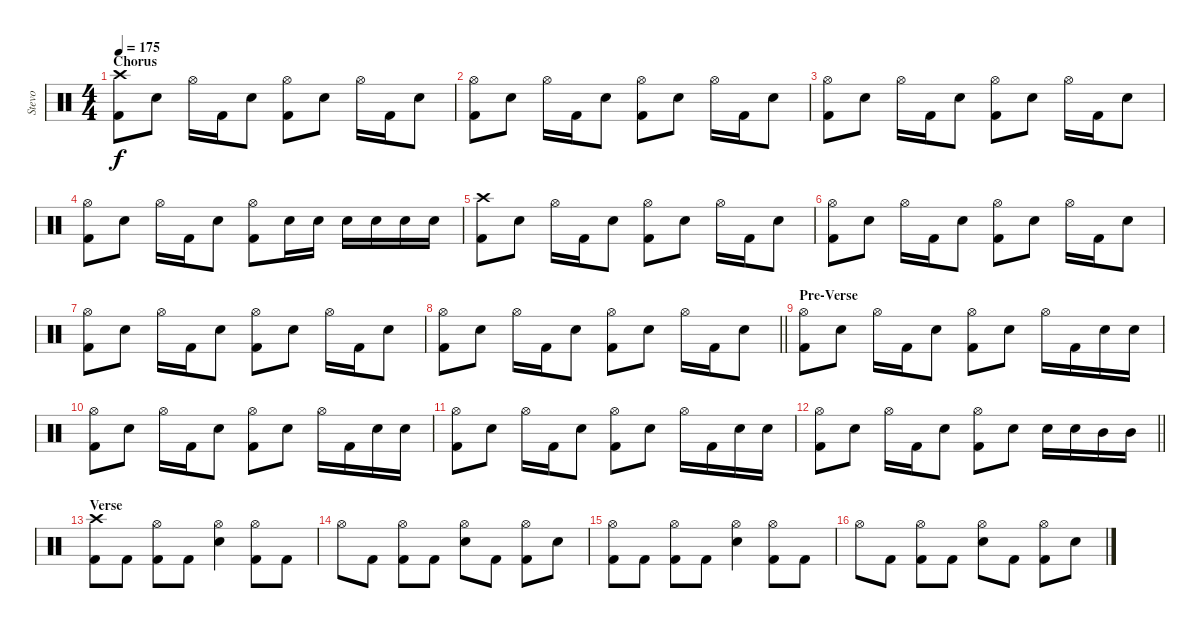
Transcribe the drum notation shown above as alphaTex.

\track ("Stevo" "Stevo") {instrument percussion}
\staff {score}
\articulation defaults
\ts (4 4)
\section ("" "Chorus")
\tempo 175
\clef neutral
\ks c
("Crash high (hit)" "Kick (hit) 2").8{dy f} "Snare (hit) 2".8 "Hi-Hat (open)".16 "Kick (hit) 2".16 "Snare (hit) 2".8 ("Hi-Hat (open)" "Kick (hit) 2").8 "Snare (hit) 2".8 "Hi-Hat (open)".16 "Kick (hit) 2".16 "Snare (hit) 2".8 |
("Hi-Hat (open)" "Kick (hit) 2").8 "Snare (hit) 2".8 "Hi-Hat (open)".16 "Kick (hit) 2".16 "Snare (hit) 2".8 ("Hi-Hat (open)" "Kick (hit) 2").8 "Snare (hit) 2".8 "Hi-Hat (open)".16 "Kick (hit) 2".16 "Snare (hit) 2".8 |
("Hi-Hat (open)" "Kick (hit) 2").8 "Snare (hit) 2".8 "Hi-Hat (open)".16 "Kick (hit) 2".16 "Snare (hit) 2".8 ("Hi-Hat (open)" "Kick (hit) 2").8 "Snare (hit) 2".8 "Hi-Hat (open)".16 "Kick (hit) 2".16 "Snare (hit) 2".8 |
("Hi-Hat (open)" "Kick (hit) 2").8 "Snare (hit) 2".8 "Hi-Hat (open)".16 "Kick (hit) 2".16 "Snare (hit) 2".8 ("Hi-Hat (open)" "Kick (hit) 2").8 "Snare (hit) 2".16 "Snare (hit) 2".16 "Snare (hit) 2".16 "Snare (hit) 2".16 "Snare (hit) 2".16 "Snare (hit) 2".16 |
("Crash high (hit)" "Kick (hit) 2").8 "Snare (hit) 2".8 "Hi-Hat (open)".16 "Kick (hit) 2".16 "Snare (hit) 2".8 ("Hi-Hat (open)" "Kick (hit) 2").8 "Snare (hit) 2".8 "Hi-Hat (open)".16 "Kick (hit) 2".16 "Snare (hit) 2".8 |
("Hi-Hat (open)" "Kick (hit) 2").8 "Snare (hit) 2".8 "Hi-Hat (open)".16 "Kick (hit) 2".16 "Snare (hit) 2".8 ("Hi-Hat (open)" "Kick (hit) 2").8 "Snare (hit) 2".8 "Hi-Hat (open)".16 "Kick (hit) 2".16 "Snare (hit) 2".8 |
("Hi-Hat (open)" "Kick (hit) 2").8 "Snare (hit) 2".8 "Hi-Hat (open)".16 "Kick (hit) 2".16 "Snare (hit) 2".8 ("Hi-Hat (open)" "Kick (hit) 2").8 "Snare (hit) 2".8 "Hi-Hat (open)".16 "Kick (hit) 2".16 "Snare (hit) 2".8 |
\barLineRight lightlight
("Hi-Hat (open)" "Kick (hit) 2").8 "Snare (hit) 2".8 "Hi-Hat (open)".16 "Kick (hit) 2".16 "Snare (hit) 2".8 ("Hi-Hat (open)" "Kick (hit) 2").8 "Snare (hit) 2".8 "Hi-Hat (open)".16 "Kick (hit) 2".16 "Snare (hit) 2".8 |
\section ("" "Pre-Verse")
("Hi-Hat (open)" "Kick (hit) 2").8 "Snare (hit) 2".8 "Hi-Hat (open)".16 "Kick (hit) 2".16 "Snare (hit) 2".8 ("Hi-Hat (open)" "Kick (hit) 2").8 "Snare (hit) 2".8 "Hi-Hat (open)".16 "Kick (hit) 2".16 "Snare (hit) 2".16 "Snare (hit) 2".16 |
("Hi-Hat (open)" "Kick (hit) 2").8 "Snare (hit) 2".8 "Hi-Hat (open)".16 "Kick (hit) 2".16 "Snare (hit) 2".8 ("Hi-Hat (open)" "Kick (hit) 2").8 "Snare (hit) 2".8 "Hi-Hat (open)".16 "Kick (hit) 2".16 "Snare (hit) 2".16 "Snare (hit) 2".16 |
("Hi-Hat (open)" "Kick (hit) 2").8 "Snare (hit) 2".8 "Hi-Hat (open)".16 "Kick (hit) 2".16 "Snare (hit) 2".8 ("Hi-Hat (open)" "Kick (hit) 2").8 "Snare (hit) 2".8 "Hi-Hat (open)".16 "Kick (hit) 2".16 "Snare (hit) 2".16 "Snare (hit) 2".16 |
\barLineRight lightlight
("Hi-Hat (open)" "Kick (hit) 2").8 "Snare (hit) 2".8 "Hi-Hat (open)".16 "Kick (hit) 2".16 "Snare (hit) 2".8 ("Hi-Hat (open)" "Kick (hit) 2").8 "Snare (hit) 2".8 "Snare (hit) 2".16 "Snare (hit) 2".16 "Mid Tom (hit)".16 "Mid Tom (hit)".16 |
\section ("" "Verse")
("Crash high (hit)" "Kick (hit) 2").8 "Kick (hit) 2".8 ("Hi-Hat (open)" "Kick (hit) 2").8 "Kick (hit) 2".8 ("Hi-Hat (open)" "Snare (hit) 2").4 ("Hi-Hat (open)" "Kick (hit) 2").8 "Kick (hit) 2".8 |
"Hi-Hat (open)".8 "Kick (hit) 2".8 ("Hi-Hat (open)" "Kick (hit) 2").8 "Kick (hit) 2".8 ("Hi-Hat (open)" "Snare (hit) 2").8 "Kick (hit) 2".8 ("Hi-Hat (open)" "Kick (hit) 2").8 "Snare (hit) 2".8 |
("Hi-Hat (open)" "Kick (hit) 2").8 "Kick (hit) 2".8 ("Hi-Hat (open)" "Kick (hit) 2").8 "Kick (hit) 2".8 ("Hi-Hat (open)" "Snare (hit) 2").4 ("Hi-Hat (open)" "Kick (hit) 2").8 "Kick (hit) 2".8 |
"Hi-Hat (open)".8 "Kick (hit) 2".8 ("Hi-Hat (open)" "Kick (hit) 2").8 "Kick (hit) 2".8 ("Hi-Hat (open)" "Snare (hit) 2").8 "Kick (hit) 2".8 ("Hi-Hat (open)" "Kick (hit) 2").8 "Snare (hit) 2".8
